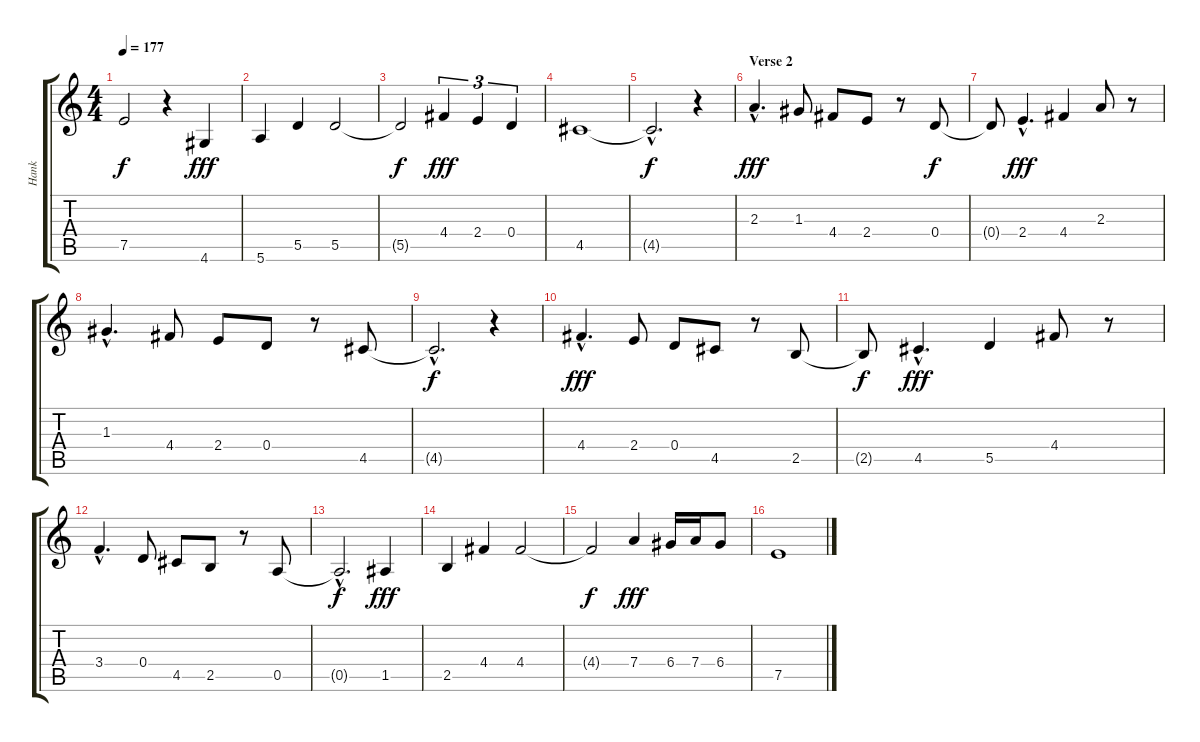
\track ("Hank" "Hank") {instrument electricguitarclean}
\staff {score tabs}
\tuning (E4 B3 G3 D3 A2 E2) {hide}
\ts (4 4)
\tempo 177
\clef g2
\ks c
7.5{t}.2{dy f} r.4 4.6.4{dy fff} |
5.6.4 5.5.4 5.5.2 |
5.5{t}.2{dy f} 4.4.4{tu (3 2) dy fff} 2.4.4{tu (3 2)} 0.4.4{tu (3 2)} |
4.5.1 |
4.5{hac t}.2{d dy f} r.4 |
\section ("" "Verse 2")
2.3{hac}.4{d dy fff} 1.3.8 4.4.8 2.4.8 r.8 0.4.8{dy f} |
0.4{t}.8 2.4{hac}.4{d dy fff} 4.4.4 2.3.8 r.8 |
1.3{hac}.4{d} 4.4.8 2.4.8 0.4.8 r.8 4.5.8 |
4.5{hac t}.2{d dy f} r.4 |
4.4{hac}.4{d dy fff} 2.4.8 0.4.8 4.5.8 r.8 2.5.8 |
2.5{t}.8{dy f} 4.5{hac}.4{d dy fff} 5.5.4 4.4.8 r.8 |
3.4{hac}.4{d} 0.4.8 4.5.8 2.5.8 r.8 0.5.8 |
0.5{hac t}.2{d dy f} 1.5.4{dy fff} |
2.5.4 4.4.4 4.4.2 |
4.4{t}.2{dy f} 7.4.4{dy fff} 6.4.16 7.4.16 6.4.8 |
7.5.1
